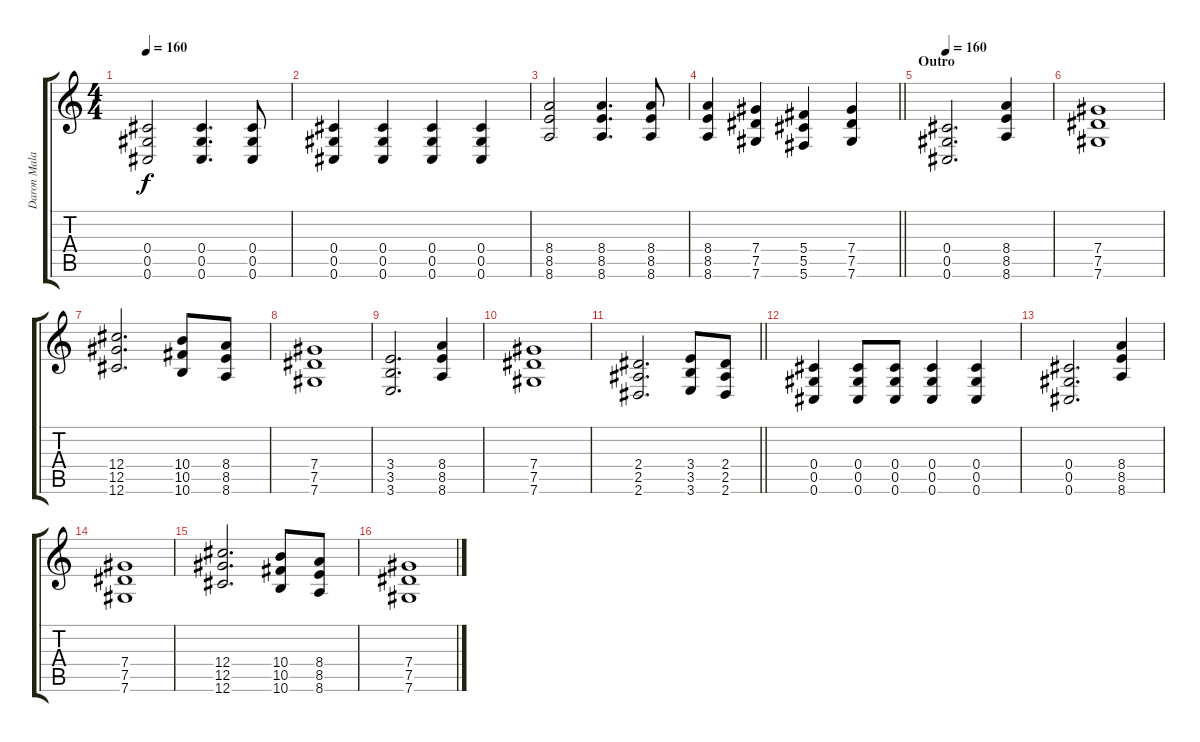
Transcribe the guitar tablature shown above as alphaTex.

\track ("Daron Malakian(Guitar 2)" "Daron Mala") {instrument overdrivenguitar}
\staff {score tabs}
\tuning (Eb4 Bb3 Gb3 Db3 Ab2 Db2) {hide}
\ts (4 4)
\tempo 160
\clef g2
\ks c
(0.4 0.5 0.6).2{dy f} (0.4 0.5 0.6).4{d} (0.4 0.5 0.6).8 |
(0.4 0.5 0.6).4 (0.4 0.5 0.6).4 (0.4 0.5 0.6).4 (0.4 0.5 0.6).4 |
(8.4 8.5 8.6).2 (8.4 8.5 8.6).4{d} (8.4 8.5 8.6).8 |
\barLineRight lightlight
(8.4 8.5 8.6).4 (7.4 7.5 7.6).4 (5.4 5.5 5.6).4 (7.4 7.5 7.6).4 |
\section ("" "Outro")
\tempo 160
(0.4 0.5 0.6).2{d} (8.4 8.5 8.6).4 |
(7.4 7.5 7.6).1 |
(12.4 12.5 12.6).2{d} (10.4 10.5 10.6).8 (8.4 8.5 8.6).8 |
(7.4 7.5 7.6).1 |
(3.4 3.5 3.6).2{d} (8.4 8.5 8.6).4 |
(7.4 7.5 7.6).1 |
\barLineRight lightlight
(2.4 2.5 2.6).2{d} (3.4 3.5 3.6).8 (2.4 2.5 2.6).8 |
(0.4 0.5 0.6).4 (0.4 0.5 0.6).8 (0.4 0.5 0.6).8 (0.4 0.5 0.6).4 (0.4 0.5 0.6).4 |
(0.4 0.5 0.6).2{d} (8.4 8.5 8.6).4 |
(7.4 7.5 7.6).1 |
(12.4 12.5 12.6).2{d} (10.4 10.5 10.6).8 (8.4 8.5 8.6).8 |
(7.4 7.5 7.6).1
